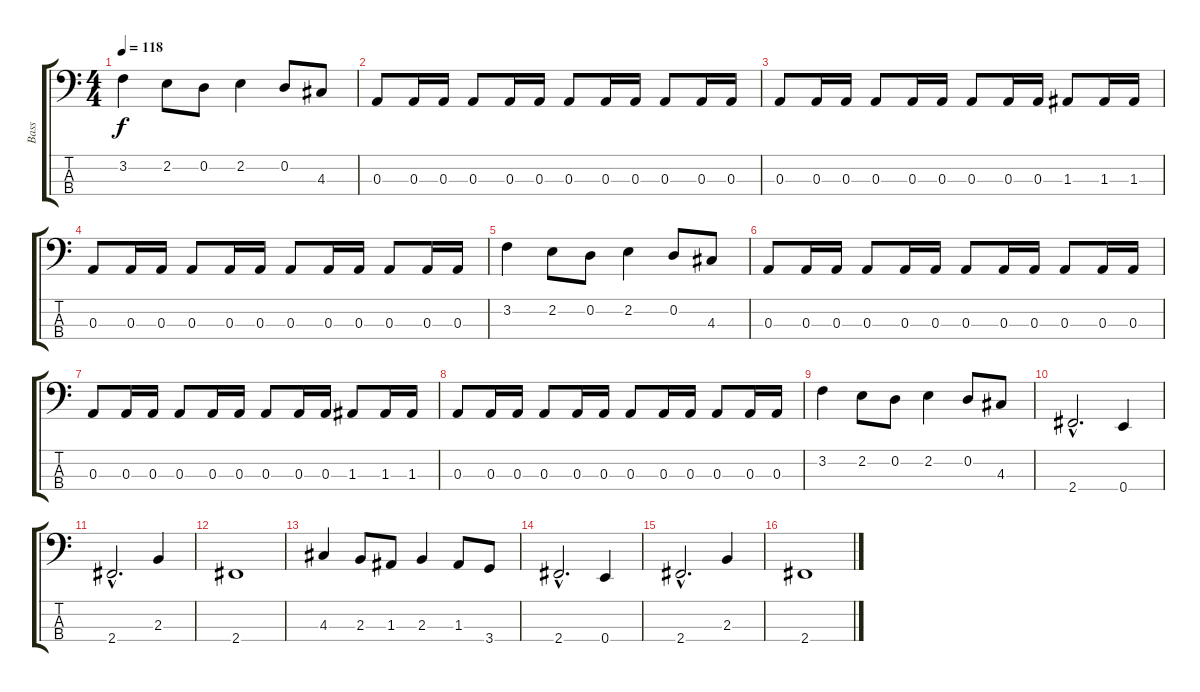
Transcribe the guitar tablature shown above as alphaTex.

\track ("Bass" "Bass") {instrument electricbasspick}
\staff {score tabs}
\tuning (G2 D2 A1 E1) {hide}
\ts (4 4)
\tempo 118
\clef f4
\ks c
3.2.4{dy f} 2.2.8 0.2.8 2.2.4 0.2.8 4.3.8 |
0.3.8 0.3.16 0.3.16 0.3.8 0.3.16 0.3.16 0.3.8 0.3.16 0.3.16 0.3.8 0.3.16 0.3.16 |
0.3.8 0.3.16 0.3.16 0.3.8 0.3.16 0.3.16 0.3.8 0.3.16 0.3.16 1.3.8 1.3.16 1.3.16 |
0.3.8 0.3.16 0.3.16 0.3.8 0.3.16 0.3.16 0.3.8 0.3.16 0.3.16 0.3.8 0.3.16 0.3.16 |
3.2.4 2.2.8 0.2.8 2.2.4 0.2.8 4.3.8 |
0.3.8 0.3.16 0.3.16 0.3.8 0.3.16 0.3.16 0.3.8 0.3.16 0.3.16 0.3.8 0.3.16 0.3.16 |
0.3.8 0.3.16 0.3.16 0.3.8 0.3.16 0.3.16 0.3.8 0.3.16 0.3.16 1.3.8 1.3.16 1.3.16 |
0.3.8 0.3.16 0.3.16 0.3.8 0.3.16 0.3.16 0.3.8 0.3.16 0.3.16 0.3.8 0.3.16 0.3.16 |
3.2.4 2.2.8 0.2.8 2.2.4 0.2.8 4.3.8 |
2.4{hac}.2{d} 0.4.4 |
2.4{hac}.2{d} 2.3.4 |
2.4.1 |
4.3.4 2.3.8 1.3.8 2.3.4 1.3.8 3.4.8 |
2.4{hac}.2{d} 0.4.4 |
2.4{hac}.2{d} 2.3.4 |
2.4.1
